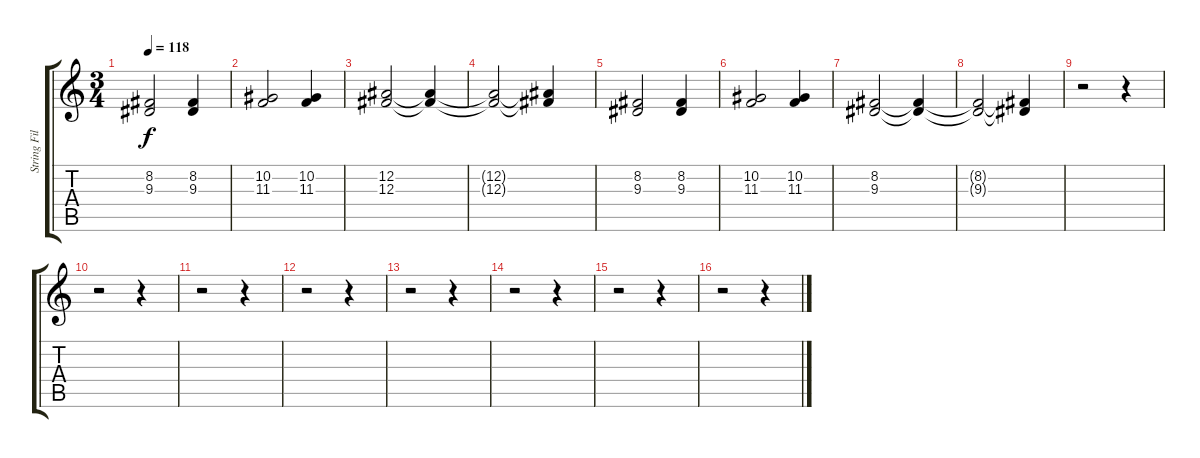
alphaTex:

\track ("String Fills 1" "String Fil") {instrument violin}
\staff {score tabs}
\tuning (Eb4 Bb3 Gb3 Db3 Ab2 Eb2) {hide}
\ts (3 4)
\tempo 118
\clef g2
\ks c
(8.2 9.3).2{dy f} (8.2 9.3).4 |
(10.2 11.3).2 (10.2 11.3).4 |
(12.2 12.3).2 (12.2{t} 12.3{t}).4 |
(12.2{t} 12.3{t}).2 (12.2{t} 12.3{t}).4 |
(8.2 9.3).2 (8.2 9.3).4 |
(10.2 11.3).2 (10.2 11.3).4 |
(8.2 9.3).2 (8.2{t} 9.3{t}).4 |
(8.2{t} 9.3{t}).2 (8.2{t} 9.3{t}).4 |
r.2 r.4 |
r.2 r.4 |
r.2 r.4 |
r.2 r.4 |
r.2 r.4 |
r.2 r.4 |
r.2 r.4 |
r.2 r.4
